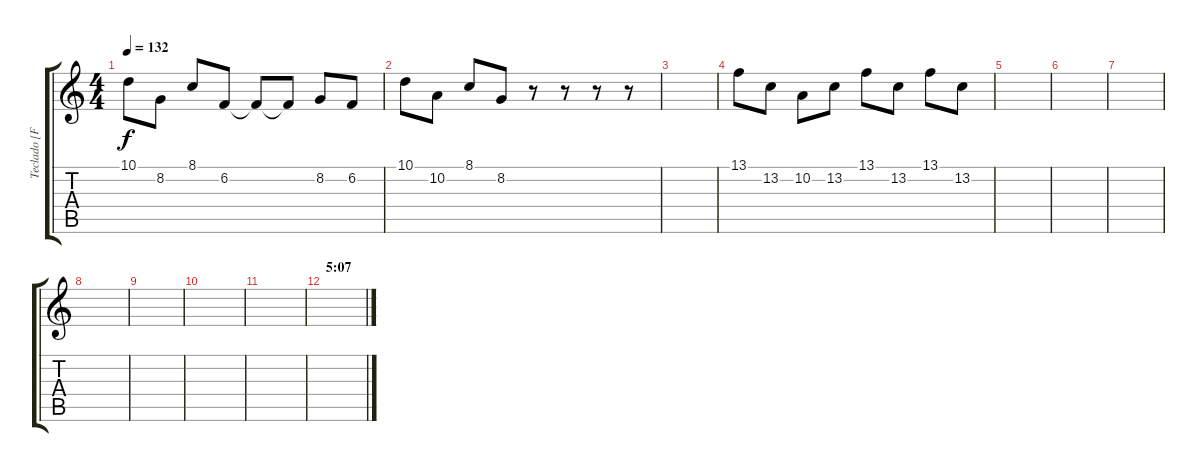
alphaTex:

\track ("Teclado [Fábio Ribeiro]" "Teclado [F") {instrument choiraahs}
\staff {score tabs}
\tuning (E4 B3 G3 D3 A2 E2) {hide}
\ts (4 4)
\tempo 132
\clef g2
\ks c
10.1.8{dy f} 8.2.8 8.1.8 6.2.8 6.2{t}.8 6.2{t}.8 8.2.8 6.2.8 |
10.1.8 10.2.8 8.1.8 8.2.8 r.8 r.8 r.8 r.8 |
|
13.1.8 13.2.8 10.2.8 13.2.8 13.1.8 13.2.8 13.1.8 13.2.8 |
|
|
|
|
|
|
|
\section ("" "5:07")
